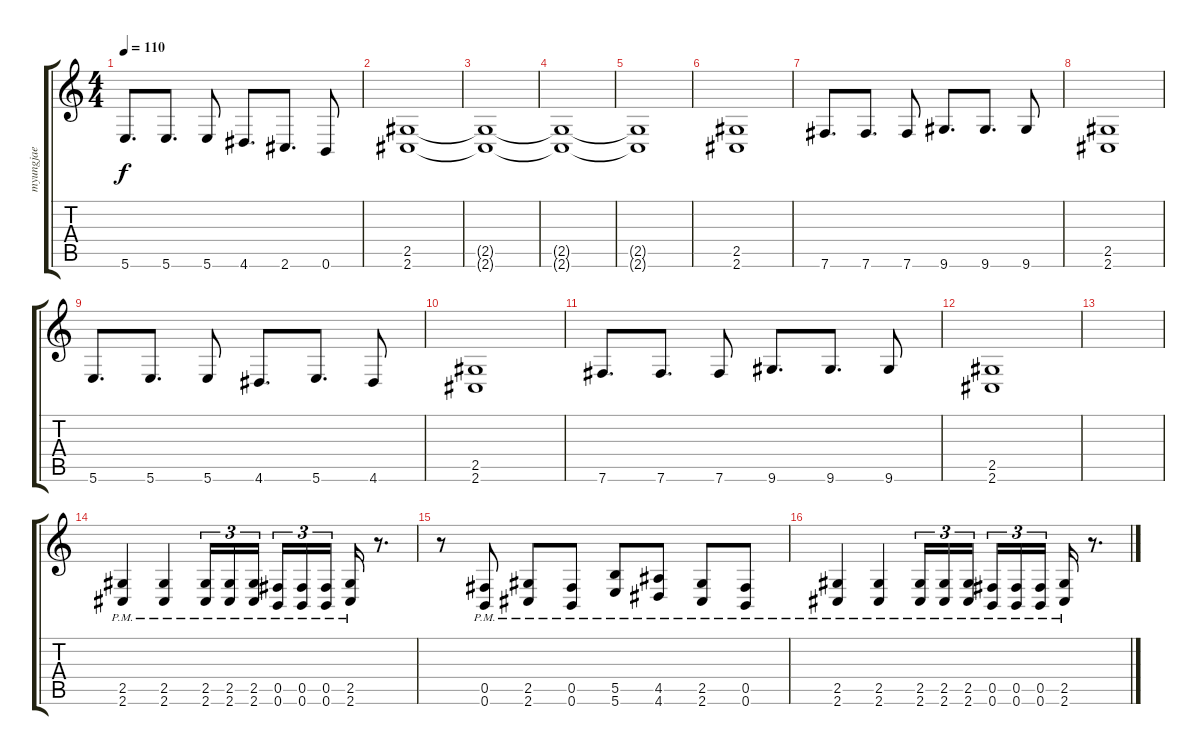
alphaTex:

\track ("myungjae" "myungjae") {instrument distortionguitar}
\staff {score tabs}
\tuning (Db4 Ab3 E3 B2 Gb2 B1) {hide}
\ts (4 4)
\tempo 110
\clef g2
\ks c
5.6.8{d dy f} 5.6.8{d} 5.6.8 4.6.8{d} 2.6.8{d} 0.6.8 |
(2.5 2.6).1 |
(2.5{t} 2.6{t}).1 |
(2.5{t} 2.6{t}).1 |
(2.5{t} 2.6{t}).1 |
(2.5 2.6).1 |
7.6.8{d} 7.6.8{d} 7.6.8 9.6.8{d} 9.6.8{d} 9.6.8 |
(2.5 2.6).1 |
5.6.8{d} 5.6.8{d} 5.6.8 4.6.8{d} 5.6.8{d} 4.6.8 |
(2.5 2.6).1 |
7.6.8{d} 7.6.8{d} 7.6.8 9.6.8{d} 9.6.8{d} 9.6.8 |
(2.5 2.6).1 |
|
(2.5{pm} 2.6{pm}).4 (2.5{pm} 2.6{pm}).4 (2.5{pm} 2.6{pm}).16{tu (3 2)} (2.5{pm} 2.6{pm}).16{tu (3 2)} (2.5{pm} 2.6{pm}).16{tu (3 2) beam splitsecondary} (0.5{pm} 0.6{pm}).16{tu (3 2)} (0.5{pm} 0.6{pm}).16{tu (3 2)} (0.5{pm} 0.6{pm}).16{tu (3 2)} (2.5{pm} 2.6{pm}).16 r.8{d} |
r.8 (0.5{pm} 0.6{pm}).8 (2.5{pm} 2.6{pm}).8 (0.5{pm} 0.6{pm}).8 (5.5{pm} 5.6{pm}).8 (4.5{pm} 4.6{pm}).8 (2.5{pm} 2.6{pm}).8 (0.5{pm} 0.6{pm}).8 |
(2.5{pm} 2.6{pm}).4 (2.5{pm} 2.6{pm}).4 (2.5{pm} 2.6{pm}).16{tu (3 2)} (2.5{pm} 2.6{pm}).16{tu (3 2)} (2.5{pm} 2.6{pm}).16{tu (3 2) beam splitsecondary} (0.5{pm} 0.6{pm}).16{tu (3 2)} (0.5{pm} 0.6{pm}).16{tu (3 2)} (0.5{pm} 0.6{pm}).16{tu (3 2)} (2.5{pm} 2.6{pm}).16 r.8{d}
